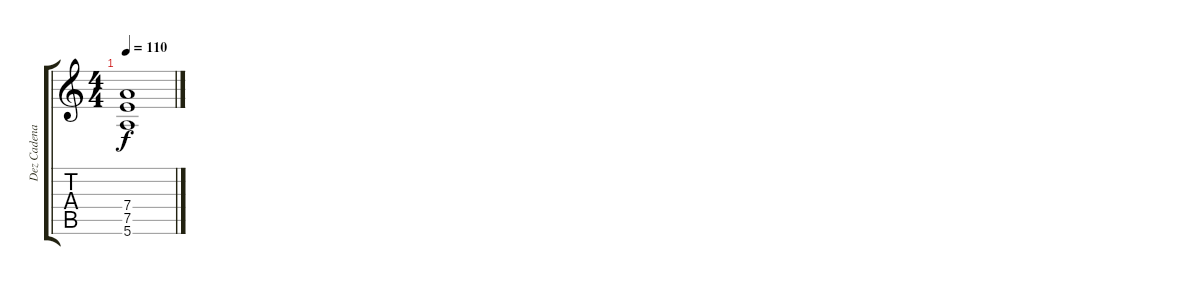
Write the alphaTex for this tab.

\track ("Dez Cadena" "Dez Cadena") {instrument distortionguitar}
\staff {score tabs}
\tuning (E4 B3 G3 D3 A2 E2) {hide}
\ts (4 4)
\tempo 110
\clef g2
\ks c
(7.4{t} 7.5{t} 5.6{t}).1{dy f}
